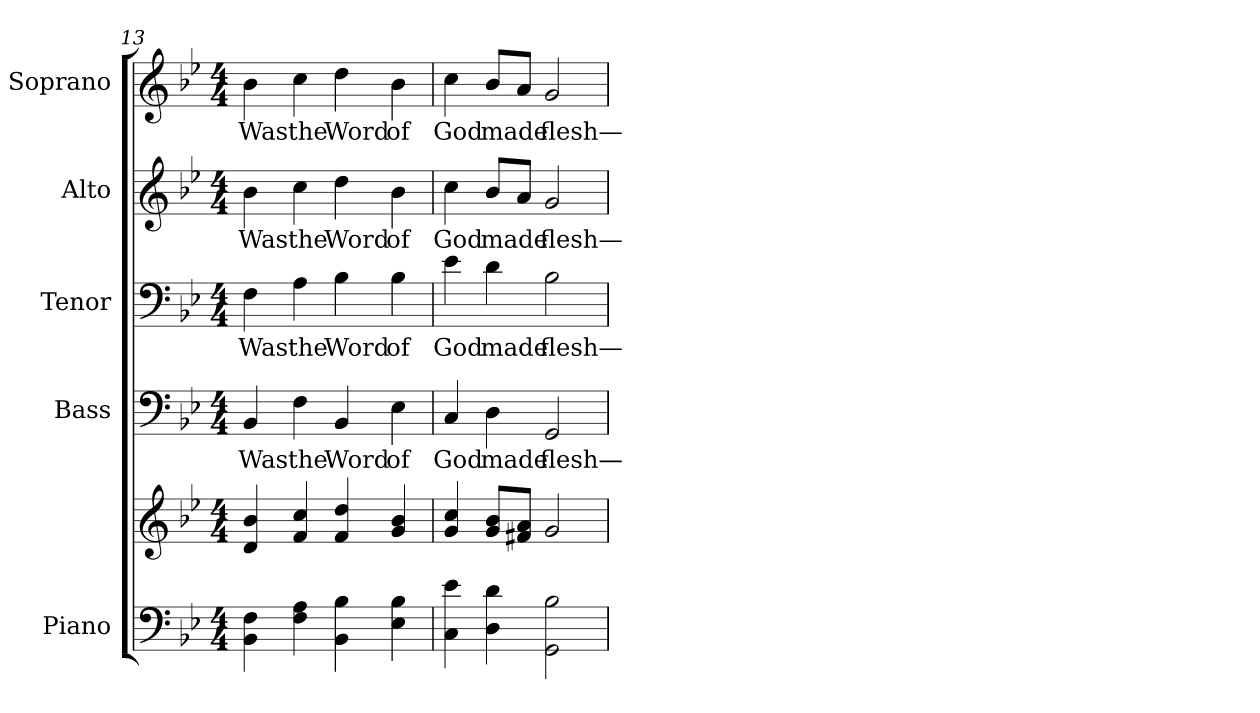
**kern	**kern	**kern	**text	**kern	**text	**kern	**text	**kern	**text
*part5	*part5	*part4	*part4	*part3	*part3	*part2	*part2	*part1	*part1
*staff6	*staff5	*staff4	*staff4	*staff3	*staff3	*staff2	*staff2	*staff1	*staff1
*I"Piano	*	*I"Bass	*	*I"Tenor	*	*I"Alto	*	*I"Soprano	*
*I'Pno.	*	*I'B.	*	*I'T.	*	*I'A.	*	*I'S.	*
!!LO:PB:g=z
*clefF4	*clefG2	*clefF4	*	*clefF4	*	*clefG2	*	*clefG2	*
*k[b-e-]	*k[b-e-]	*k[b-e-]	*	*k[b-e-]	*	*k[b-e-]	*	*k[b-e-]	*
*B-:	*B-:	*B-:	*	*B-:	*	*B-:	*	*B-:	*
*M4/4	*M4/4	*M4/4	*	*M4/4	*	*M4/4	*	*M4/4	*
=13	=13	=13	=13	=13	=13	=13	=13	=13	=13
!	!	!	!LO:LY:b:color=#000000	!	!	!	!	!	!
!	!	!	!	!	!LO:LY:b:color=#000000	!	!	!	!
!	!	!	!	!	!	!	!LO:LY:b:color=#000000	!	!
!	!	!	!	!	!	!	!	!	!LO:LY:b:color=#000000
4BB-i\ 4Fi	4di/ 4b-i	4BB-i/	Was	4Fi\	Was	4b-i\	Was	4b-i\	Was
!	!	!	!LO:LY:b:color=#000000	!	!	!	!	!	!
!	!	!	!	!	!LO:LY:b:color=#000000	!	!	!	!
!	!	!	!	!	!	!	!LO:LY:b:color=#000000	!	!
!	!	!	!	!	!	!	!	!	!LO:LY:b:color=#000000
4Fi\ 4Ai	4fi/ 4cci	4Fi\	the	4Ai\	the	4cci\	the	4cci\	the
!	!	!	!LO:LY:b:color=#000000	!	!	!	!	!	!
!	!	!	!	!	!LO:LY:b:color=#000000	!	!	!	!
!	!	!	!	!	!	!	!LO:LY:b:color=#000000	!	!
!	!	!	!	!	!	!	!	!	!LO:LY:b:color=#000000
4BB-i\ 4B-i	4fi/ 4ddi	4BB-i/	Word	4B-i\	Word	4ddi\	Word	4ddi\	Word
!	!	!	!LO:LY:b:color=#000000	!	!	!	!	!	!
!	!	!	!	!	!LO:LY:b:color=#000000	!	!	!	!
!	!	!	!	!	!	!	!LO:LY:b:color=#000000	!	!
!	!	!	!	!	!	!	!	!	!LO:LY:b:color=#000000
4E-i\ 4B-i	4gi/ 4b-i	4E-i\	of	4B-i\	of	4b-i\	of	4b-i\	of
=14	=14	=14	=14	=14	=14	=14	=14	=14	=14
!	!	!	!LO:LY:b:color=#000000	!	!	!	!	!	!
!	!	!	!	!	!LO:LY:b:color=#000000	!	!	!	!
!	!	!	!	!	!	!	!LO:LY:b:color=#000000	!	!
!	!	!	!	!	!	!	!	!	!LO:LY:b:color=#000000
4Ci\ 4e-i	4gi/ 4cci	4Ci/	God	4e-i\	God	4cci\	God	4cci\	God
!	!	!	!LO:LY:b:color=#000000	!	!	!	!	!	!
!	!	!	!	!	!LO:LY:b:color=#000000	!	!	!	!
!	!	!	!	!	!	!	!LO:LY:b:color=#000000	!	!
!	!	!	!	!	!	!	!	!	!LO:LY:b:color=#000000
4Di\ 4di	8gi/ 8b-iL	4Di\	made	4di\	made	8b-i/L	made	8b-i/L	made
.	8f#Xi/ 8aiJ	.	.	.	.	8ai/J	.	8ai/J	.
!	!	!	!LO:LY:b:color=#000000	!	!	!	!	!	!
!	!	!	!	!	!LO:LY:b:color=#000000	!	!	!	!
!	!	!	!	!	!	!	!LO:LY:b:color=#000000	!	!
!	!	!	!	!	!	!	!	!	!LO:LY:b:color=#000000
2GGi\ 2B-i	2gi/	2GGi/	flesh—	2B-i\	flesh—	2gi/	flesh—	2gi/	flesh—
=	=	=	=	=	=	=	=	=	=
*-	*-	*-	*-	*-	*-	*-	*-	*-	*-
